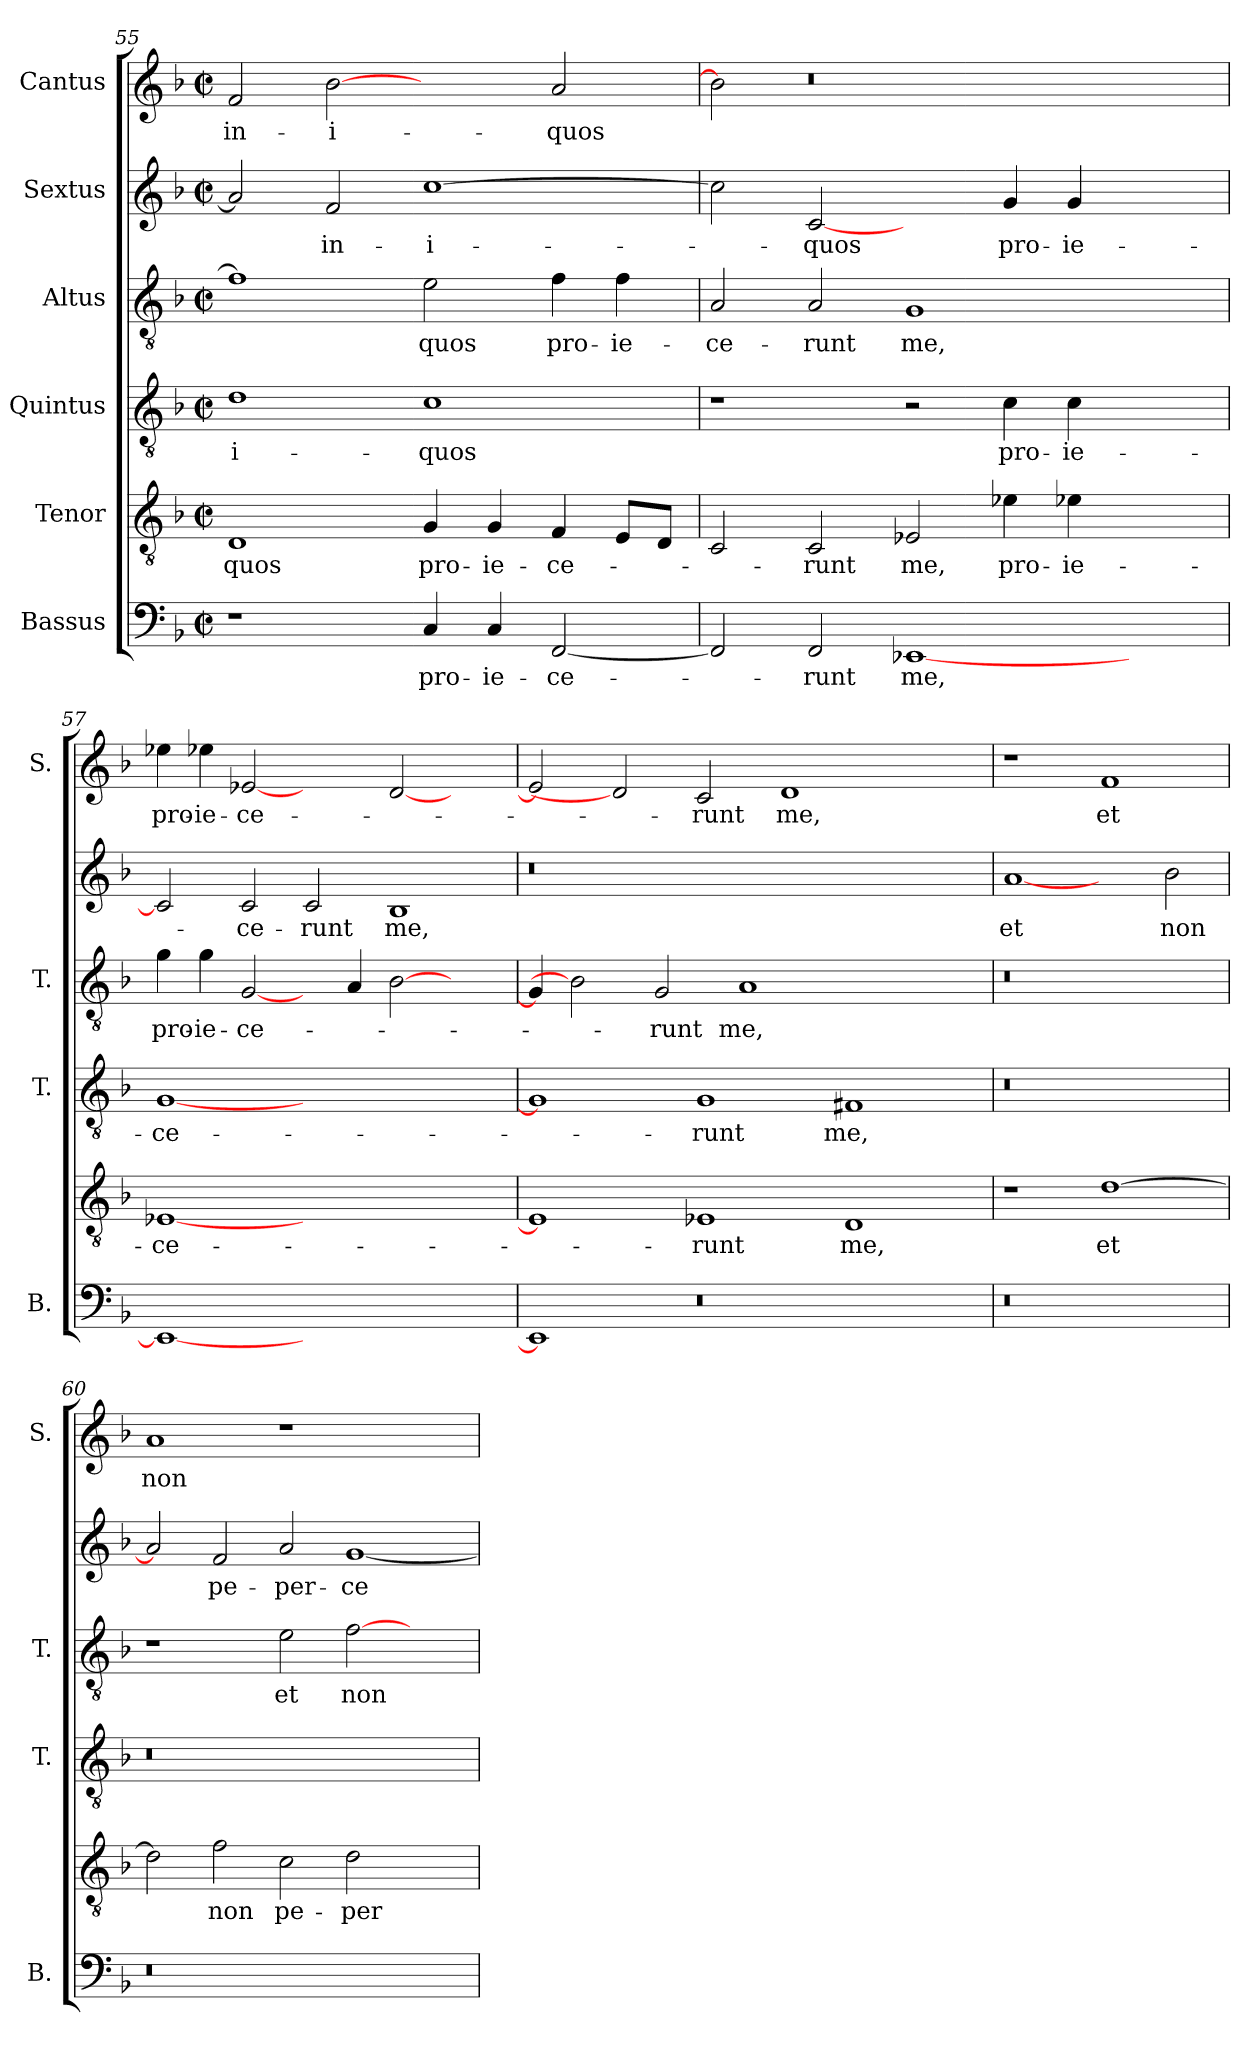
**kern	**text	**kern	**text	**kern	**text	**kern	**text	**kern	**text	**kern	**text
*part6	*part6	*part5	*part5	*part4	*part4	*part3	*part3	*part2	*part2	*part1	*part1
*staff6	*staff6	*staff5	*staff5	*staff4	*staff4	*staff3	*staff3	*staff2	*staff2	*staff1	*staff1
*I"Bassus	*	*I"Tenor	*	*I"Quintus	*	*I"Altus	*	*I"Sextus	*	*I"Cantus	*
*I'B.	*	*	*	*I'T.	*	*I'T.	*	*	*	*I'S.	*
*clefF4	*	*clefGv2	*	*clefGv2	*	*clefGv2	*	*clefG2	*	*clefG2	*
*k[b-]	*	*k[b-]	*	*k[b-]	*	*k[b-]	*	*k[b-]	*	*k[b-]	*
*F:	*	*F:	*	*F:	*	*F:	*	*F:	*	*F:	*
*M2/2	*	*M2/2	*	*M2/2	*	*M2/2	*	*M2/2	*	*M2/2	*
*met(c|)	*	*met(c|)	*	*met(c|)	*	*met(c|)	*	*met(c|)	*	*met(c|)	*
=55	=55	=55	=55	=55	=55	=55	=55	=55	=55	=55	=55
1r	.	1D/	-quos	1d\	-i-	1f\]	.	2a/]	.	2f/	in-
.	.	.	.	.	.	.	.	2f/	in-	[2b-\	-i-
4C/	pro-	4G/	pro-	1c\	-quos	2e\	-quos	[1cc\	-i-	2ryy	.
4C/	-ie-	4G/	-ie-	.	.	.	.	.	.	.	.
[2FF/	-ce-	4F/	-ce-	.	.	4f\	pro-	.	.	2a/	-quos
.	.	8E/L	.	.	.	4f\	-ie-	.	.	.	.
.	.	8D/J	.	.	.	.	.	.	.	.	.
=56	=56	=56	=56	=56	=56	=56	=56	=56	=56	=56	=56
2FF/]	.	2C/	.	1r	.	2A/	-ce-	2cc\]	.	2b-\]	.
!	!	!	!	!	!	!	!	!	!	!LO:N:vis=0	!
2FF/	-runt	2C/	-runt	.	.	2A/	-runt	[2c/	-quos	1r	.
[1EE-X/	me,	2E-X/	me,	2r	.	1G/	me,	2ryy	.	.	.
.	.	4e-X\	pro-	4c\	pro-	.	.	4g/	pro-	1ryy	.
.	.	4e-X\	-ie-	4c\	-ie-	.	.	4g/	-ie-	.	.
2ryy	.	2ryy	.	2ryy	.	2ryy	.	2ryy	.	.	.
=57	=57	=57	=57	=57	=57	=57	=57	=57	=57	=57	=57
1EE-/_	.	[1E-X/	-ce-	[1G/	-ce-	4g\	pro-	2c/]	.	4ee-X\	pro-
.	.	.	.	.	.	4g\	-ie-	.	.	4ee-X\	-ie-
.	.	.	.	.	.	[2G/	-ce-	2c/	-ce-	[2e-X/	-ce-
1.ryy	.	1.ryy	.	1.ryy	.	4ryy	.	2c/	-runt	2ryy	.
.	.	.	.	.	.	4A/	.	.	.	.	.
.	.	.	.	.	.	[2B-\	.	1B-/	me,	[2d/	.
.	.	.	.	.	.	2ryy	.	.	.	2ryy	.
=58	=58	=58	=58	=58	=58	=58	=58	=58	=58	=58	=58
!	!	!	!	!	!	!	!	!LO:N:vis=0	!	!	!
1EE-/]	.	1E-/]	.	1G/]	.	4G/]	.	1r	.	2e-/]	.
.	.	.	.	.	.	2B-\]	.	.	.	.	.
.	.	.	.	.	.	.	.	.	.	2d/]	.
.	.	.	.	.	.	2G/	-runt	.	.	.	.
!LO:N:vis=0	!	!	!	!	!	!	!	!	!	!	!
1r	.	1E-X/	-runt	1G/	-runt	.	.	1ryy	.	2c/	-runt
.	.	.	.	.	.	1A/	me,	.	.	.	.
.	.	.	.	.	.	.	.	.	.	1d/	me,
1ryy	.	1D/	me,	1F#X/	me,	.	.	1ryy	.	.	.
.	.	.	.	.	.	2.ryy	.	.	.	.	.
.	.	.	.	.	.	.	.	.	.	2ryy	.
=59	=59	=59	=59	=59	=59	=59	=59	=59	=59	=59	=59
!LO:N:vis=0	!	!	!	!LO:N:vis=0	!	!LO:N:vis=0	!	!	!	!	!
1r	.	1r	.	1r	.	1r	.	[1a/	et	1r	.
1ryy	.	[1d\	et	1ryy	.	1ryy	.	2ryy	.	1f/	et
.	.	.	.	.	.	.	.	2b-\	non	.	.
=60	=60	=60	=60	=60	=60	=60	=60	=60	=60	=60	=60
!LO:N:vis=0	!	!	!	!LO:N:vis=0	!	!	!	!	!	!	!
1r	.	2d\]	.	1r	.	1r	.	2a/]	.	1a/	non
.	.	2f\	non	.	.	.	.	2f/	pe-	.	.
1ryy	.	2c\	pe-	1ryy	.	2e\	et	2a/	-per-	1r	.
.	.	2d\	-per-	.	.	[2f\	non	[1g/	-ce-	.	.
2ryy	.	2ryy	.	2ryy	.	2ryy	.	.	.	2ryy	.
=	=	=	=	=	=	=	=	=	=	=	=
*-	*-	*-	*-	*-	*-	*-	*-	*-	*-	*-	*-
